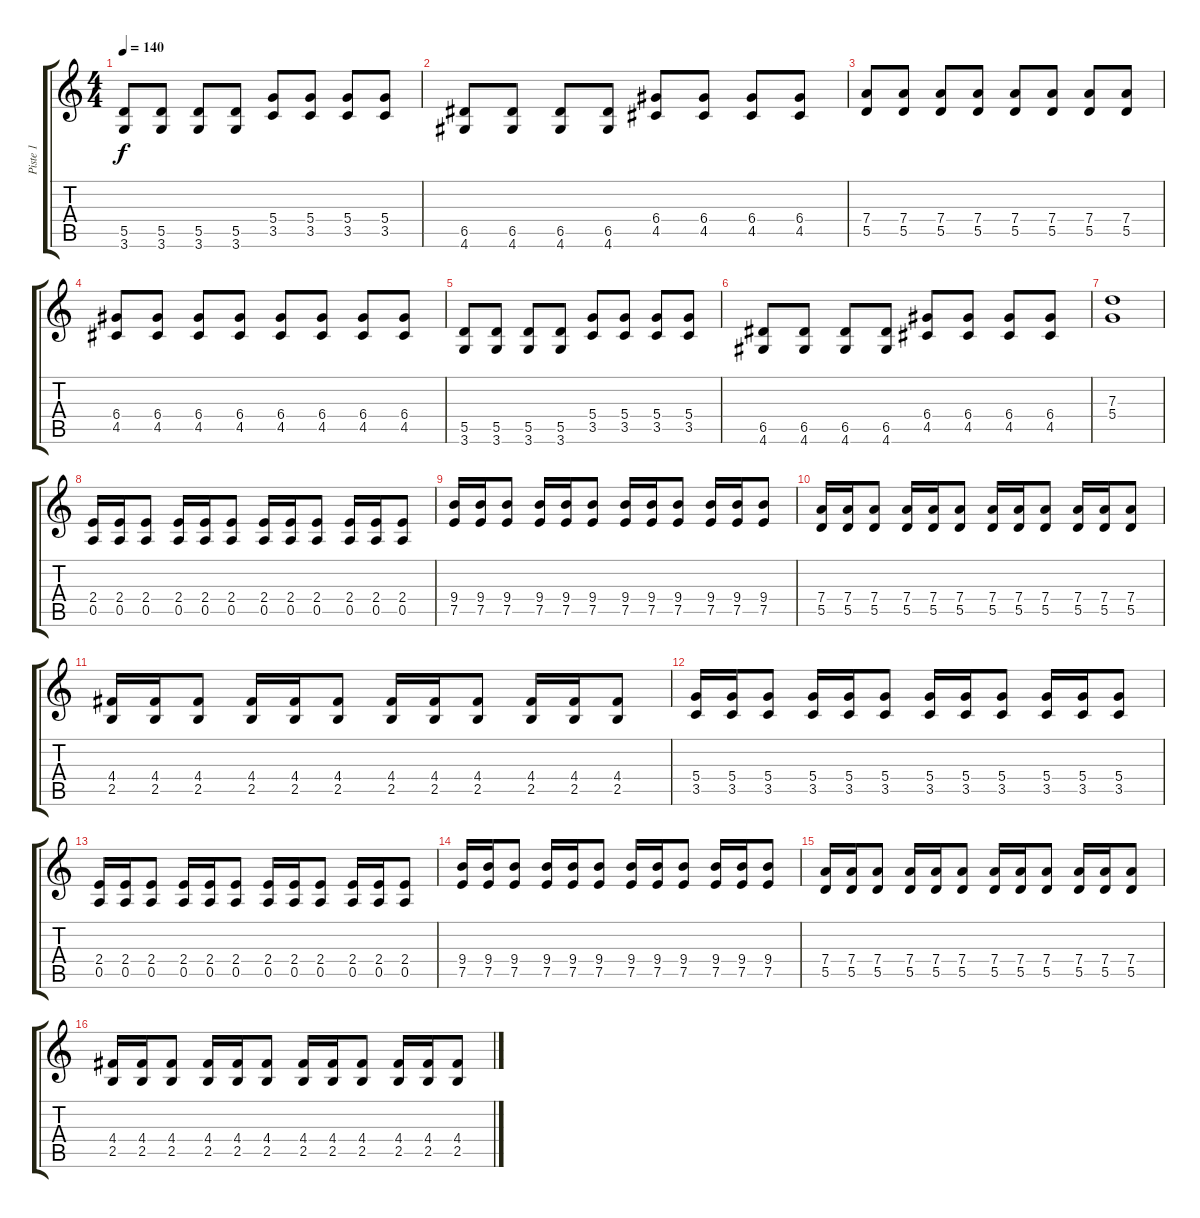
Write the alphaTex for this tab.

\track ("Piste 1" "Piste 1") {instrument distortionguitar}
\staff {score tabs}
\tuning (E4 B3 G3 D3 A2 E2) {hide}
\ts (4 4)
\tempo 140
\clef g2
\ks c
(5.5 3.6).8{dy f} (5.5 3.6).8 (5.5 3.6).8 (5.5 3.6).8 (5.4 3.5).8 (5.4 3.5).8 (5.4 3.5).8 (5.4 3.5).8 |
(6.5 4.6).8 (6.5 4.6).8 (6.5 4.6).8 (6.5 4.6).8 (6.4 4.5).8 (6.4 4.5).8 (6.4 4.5).8 (6.4 4.5).8 |
(7.4 5.5).8 (7.4 5.5).8 (7.4 5.5).8 (7.4 5.5).8 (7.4 5.5).8 (7.4 5.5).8 (7.4 5.5).8 (7.4 5.5).8 |
(6.4 4.5).8 (6.4 4.5).8 (6.4 4.5).8 (6.4 4.5).8 (6.4 4.5).8 (6.4 4.5).8 (6.4 4.5).8 (6.4 4.5).8 |
(5.5 3.6).8 (5.5 3.6).8 (5.5 3.6).8 (5.5 3.6).8 (5.4 3.5).8 (5.4 3.5).8 (5.4 3.5).8 (5.4 3.5).8 |
(6.5 4.6).8 (6.5 4.6).8 (6.5 4.6).8 (6.5 4.6).8 (6.4 4.5).8 (6.4 4.5).8 (6.4 4.5).8 (6.4 4.5).8 |
(7.3 5.4).1 |
(2.4 0.5).16 (2.4 0.5).16 (2.4 0.5).8 (2.4 0.5).16 (2.4 0.5).16 (2.4 0.5).8 (2.4 0.5).16 (2.4 0.5).16 (2.4 0.5).8 (2.4 0.5).16 (2.4 0.5).16 (2.4 0.5).8 |
(9.4 7.5).16 (9.4 7.5).16 (9.4 7.5).8 (9.4 7.5).16 (9.4 7.5).16 (9.4 7.5).8 (9.4 7.5).16 (9.4 7.5).16 (9.4 7.5).8 (9.4 7.5).16 (9.4 7.5).16 (9.4 7.5).8 |
(7.4 5.5).16 (7.4 5.5).16 (7.4 5.5).8 (7.4 5.5).16 (7.4 5.5).16 (7.4 5.5).8 (7.4 5.5).16 (7.4 5.5).16 (7.4 5.5).8 (7.4 5.5).16 (7.4 5.5).16 (7.4 5.5).8 |
(4.4 2.5).16 (4.4 2.5).16 (4.4 2.5).8 (4.4 2.5).16 (4.4 2.5).16 (4.4 2.5).8 (4.4 2.5).16 (4.4 2.5).16 (4.4 2.5).8 (4.4 2.5).16 (4.4 2.5).16 (4.4 2.5).8 |
(5.4 3.5).16 (5.4 3.5).16 (5.4 3.5).8 (5.4 3.5).16 (5.4 3.5).16 (5.4 3.5).8 (5.4 3.5).16 (5.4 3.5).16 (5.4 3.5).8 (5.4 3.5).16 (5.4 3.5).16 (5.4 3.5).8 |
(2.4 0.5).16 (2.4 0.5).16 (2.4 0.5).8 (2.4 0.5).16 (2.4 0.5).16 (2.4 0.5).8 (2.4 0.5).16 (2.4 0.5).16 (2.4 0.5).8 (2.4 0.5).16 (2.4 0.5).16 (2.4 0.5).8 |
(9.4 7.5).16 (9.4 7.5).16 (9.4 7.5).8 (9.4 7.5).16 (9.4 7.5).16 (9.4 7.5).8 (9.4 7.5).16 (9.4 7.5).16 (9.4 7.5).8 (9.4 7.5).16 (9.4 7.5).16 (9.4 7.5).8 |
(7.4 5.5).16 (7.4 5.5).16 (7.4 5.5).8 (7.4 5.5).16 (7.4 5.5).16 (7.4 5.5).8 (7.4 5.5).16 (7.4 5.5).16 (7.4 5.5).8 (7.4 5.5).16 (7.4 5.5).16 (7.4 5.5).8 |
(4.4 2.5).16 (4.4 2.5).16 (4.4 2.5).8 (4.4 2.5).16 (4.4 2.5).16 (4.4 2.5).8 (4.4 2.5).16 (4.4 2.5).16 (4.4 2.5).8 (4.4 2.5).16 (4.4 2.5).16 (4.4 2.5).8
